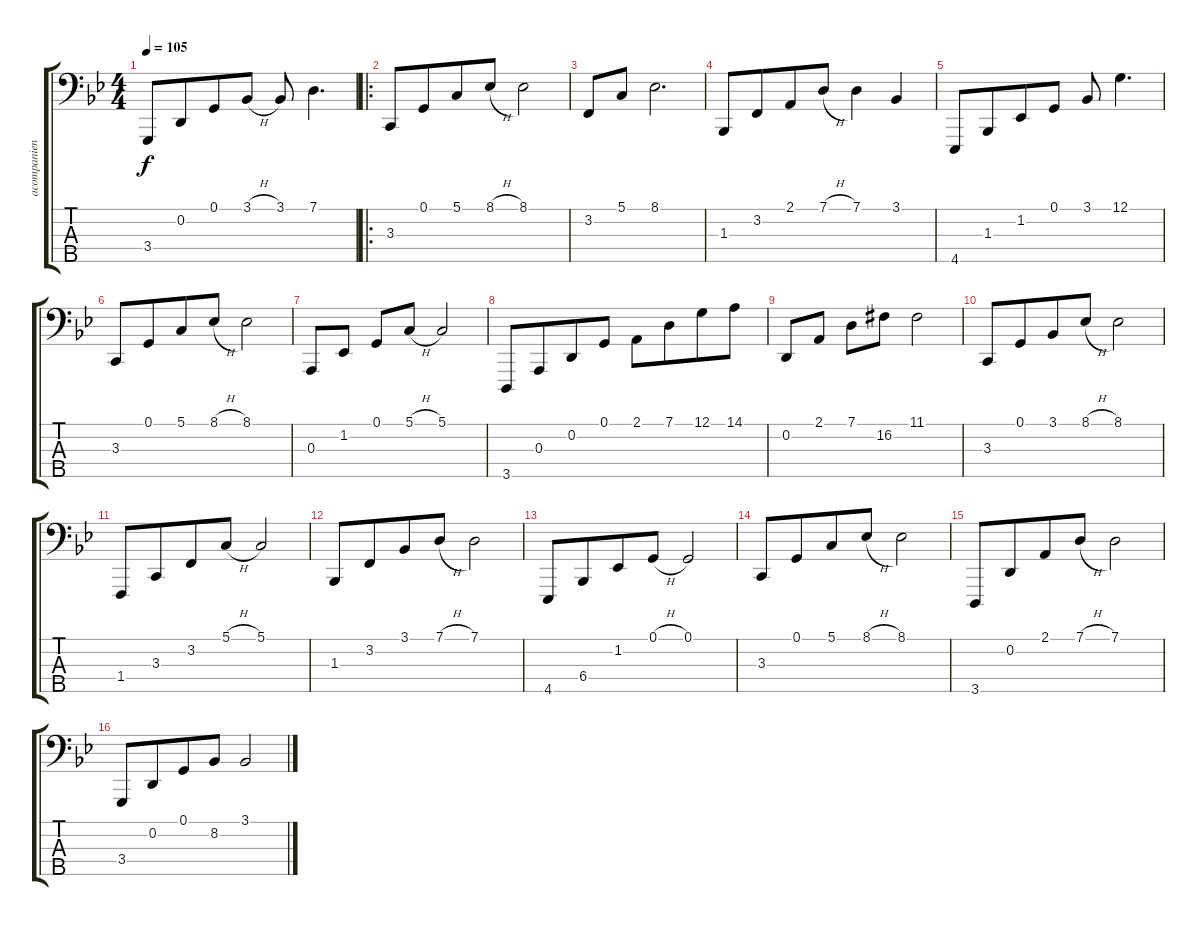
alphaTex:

\track ("acompanient (left hand) " "acompanien") {instrument acousticgrandpiano}
\staff {score tabs}
\tuning (G2 D2 A1 E1 B0) {hide}
\ts (4 4)
\tempo 105
\clef f4
\ks gminor
3.4.8{dy f} 0.2.8{beam merge} 0.1.8 3.1{h}.8 3.1.8 7.1.4{d} |
\ro
3.3.8 0.1.8{beam merge} 5.1.8 8.1{h}.8 8.1.2 |
3.2.8 5.1.8 8.1.2{d} |
1.3.8 3.2.8{beam merge} 2.1.8 7.1{h}.8 7.1.4 3.1.4 |
4.5.8 1.3.8{beam merge} 1.2.8 0.1.8 3.1.8 12.1.4{d} |
3.3.8 0.1.8{beam merge} 5.1.8 8.1{h}.8 8.1.2 |
0.3.8 1.2.8 0.1.8 5.1{h}.8 5.1.2 |
3.5.8 0.3.8{beam merge} 0.2.8 0.1.8 2.1.8 7.1.8{beam merge} 12.1.8 14.1.8 |
0.2.8 2.1.8 7.1.8 16.2{acc #}.8 11.1{acc #}.2 |
3.3.8 0.1.8{beam merge} 3.1.8 8.1{h}.8 8.1.2 |
1.4.8 3.3.8{beam merge} 3.2.8 5.1{h}.8 5.1.2 |
1.3.8 3.2.8{beam merge} 3.1.8 7.1{h}.8 7.1.2 |
4.5.8 6.4.8{beam merge} 1.2.8 0.1{h}.8 0.1.2 |
3.3.8 0.1.8{beam merge} 5.1.8 8.1{h}.8 8.1.2 |
3.5.8 0.2.8{beam merge} 2.1.8 7.1{h}.8 7.1.2 |
3.4.8 0.2.8{beam merge} 0.1.8 8.2.8 3.1.2
